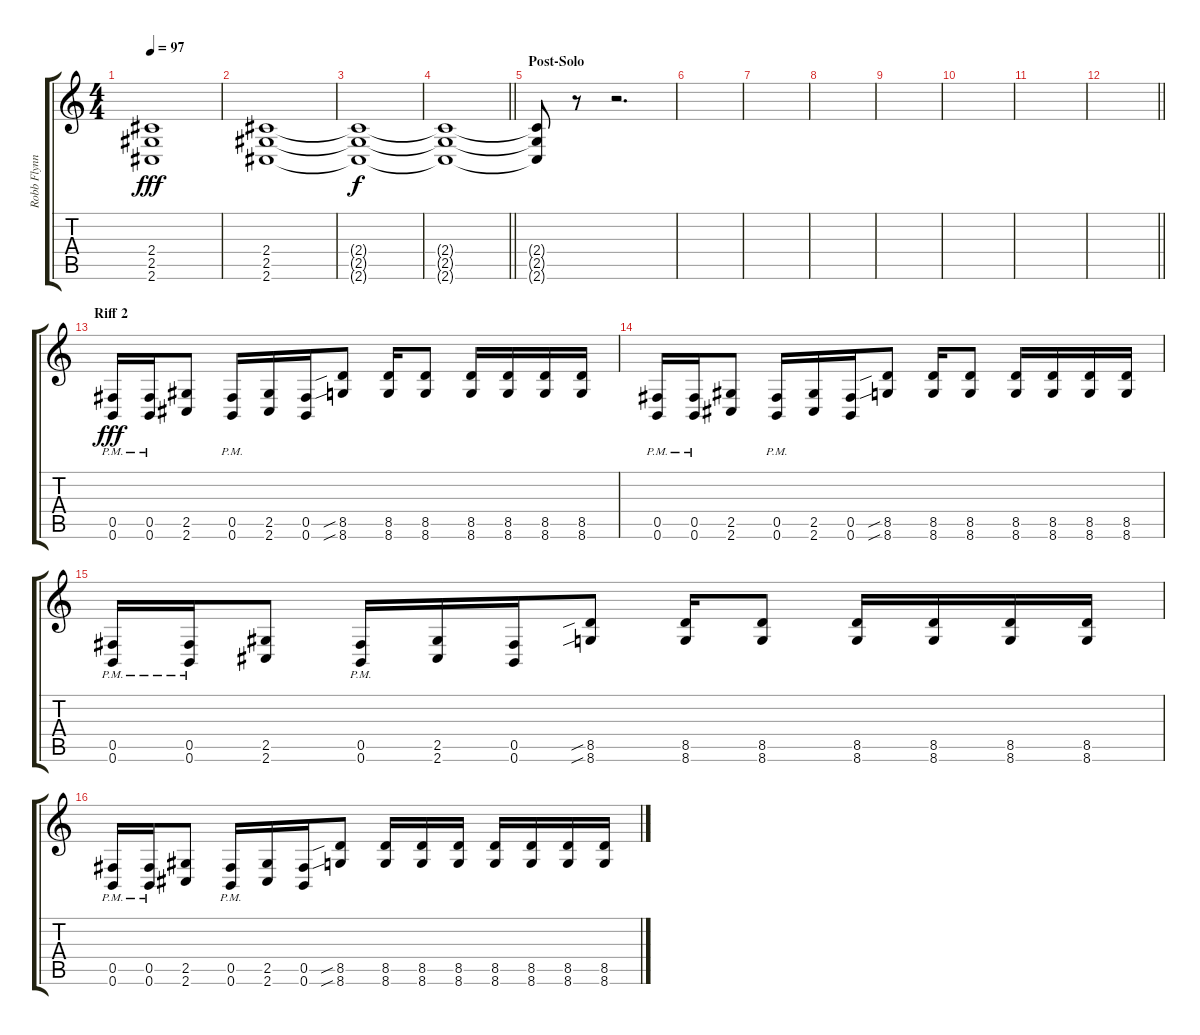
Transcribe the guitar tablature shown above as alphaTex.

\track ("Robb Flynn" "Robb Flynn") {instrument distortionguitar}
\staff {score tabs}
\tuning (Db4 Ab3 E3 B2 Gb2 B1) {hide}
\ts (4 4)
\tempo 97
\clef g2
\ks c
(2.4 2.5 2.6).1{dy fff} |
(2.4 2.5 2.6).1 |
(2.4{t} 2.5{t} 2.6{t}).1{dy f} |
\barLineRight lightlight
(2.4{t} 2.5{t} 2.6{t}).1 |
\section ("" "Post-Solo")
(2.4{t} 2.5{t} 2.6{t}).8 r.8 r.2{d} |
|
|
|
|
|
|
\barLineRight lightlight
|
\section ("" "Riff 2")
(0.5{pm} 0.6{pm}).16{dy fff} (0.5{pm} 0.6{pm}).16 (2.5 2.6).8 (0.5{pm} 0.6{pm}).16 (2.5 2.6).16 (0.5 0.6).16 (8.5{sib} 8.6{sib}).8 (8.5 8.6).16 (8.5 8.6).8 (8.5 8.6).16 (8.5 8.6).16 (8.5 8.6).16 (8.5 8.6).16 |
(0.5{pm} 0.6{pm}).16 (0.5{pm} 0.6{pm}).16 (2.5 2.6).8 (0.5{pm} 0.6{pm}).16 (2.5 2.6).16 (0.5 0.6).16 (8.5{sib} 8.6{sib}).8 (8.5 8.6).16 (8.5 8.6).8 (8.5 8.6).16 (8.5 8.6).16 (8.5 8.6).16 (8.5 8.6).16 |
(0.5{pm} 0.6{pm}).16 (0.5{pm} 0.6{pm}).16 (2.5 2.6).8 (0.5{pm} 0.6{pm}).16 (2.5 2.6).16 (0.5 0.6).16 (8.5{sib} 8.6{sib}).8 (8.5 8.6).16 (8.5 8.6).8 (8.5 8.6).16 (8.5 8.6).16 (8.5 8.6).16 (8.5 8.6).16 |
(0.5{pm} 0.6{pm}).16 (0.5{pm} 0.6{pm}).16 (2.5 2.6).8 (0.5{pm} 0.6{pm}).16 (2.5 2.6).16 (0.5 0.6).16 (8.5{sib} 8.6{sib}).8 (8.5 8.6).16 (8.5 8.6).16 (8.5 8.6).16 (8.5 8.6).16 (8.5 8.6).16 (8.5 8.6).16 (8.5 8.6).16
